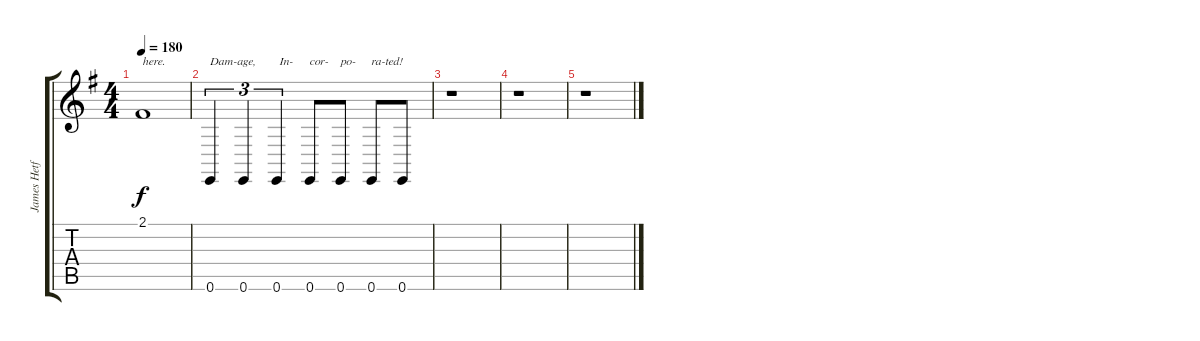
\track ("James Hetfield (vocals)" "James Hetf") {instrument baritonesax}
\staff {score tabs}
\tuning (E4 B3 G3 D3 A2 E2) {hide}
\ts (4 4)
\tempo 180
\clef g2
\ks eminor
2.1.1{txt "here." dy f} |
0.6.4{tu (3 2) txt "Dam-age,"} 0.6.4{tu (3 2)} 0.6.4{tu (3 2) txt " In-"} 0.6.8{txt "cor-"} 0.6.8{txt "po-"} 0.6.8{txt "ra-ted!"} 0.6.8 |
r.1 |
r.1 |
r.1
